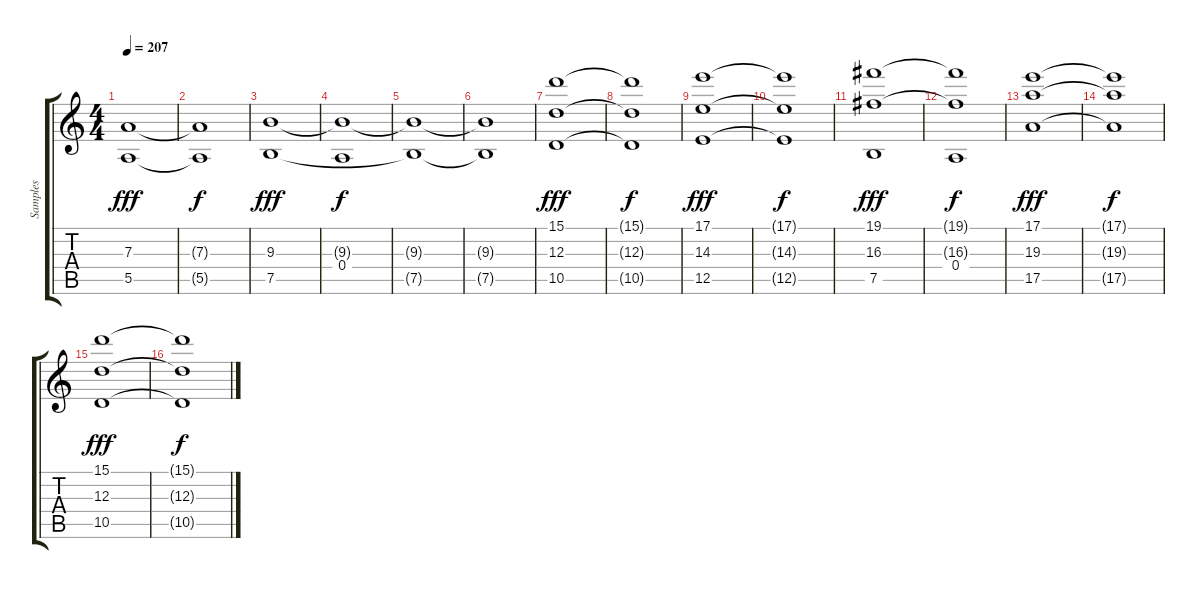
\track ("Samples" "Samples") {instrument distortionguitar}
\staff {score tabs}
\tuning (B3 Gb3 D3 A2 E2 B1) {hide}
\ts (4 4)
\tempo 207
\clef g2
\ks c
(7.3 5.5).1{dy fff} |
(7.3{t} 5.5{t}).1{dy f} |
(9.3 7.5).1{dy fff} |
(9.3{t} 0.4).1{dy f} |
(9.3{t} 7.5{t}).1 |
(9.3{t} 7.5{t}).1 |
(15.1 12.3 10.5).1{dy fff volume 8} |
(15.1{t} 12.3{t} 10.5{t}).1{dy f} |
(17.1 14.3 12.5).1{dy fff} |
(17.1{t} 14.3{t} 12.5{t}).1{dy f} |
(19.1 16.3 7.5).1{dy fff} |
(19.1{t} 16.3{t} 0.4).1{dy f} |
(17.1 19.3 17.5).1{dy fff} |
(17.1{t} 19.3{t} 17.5{t}).1{dy f} |
(15.1 12.3 10.5).1{dy fff} |
(15.1{t} 12.3{t} 10.5{t}).1{dy f}
